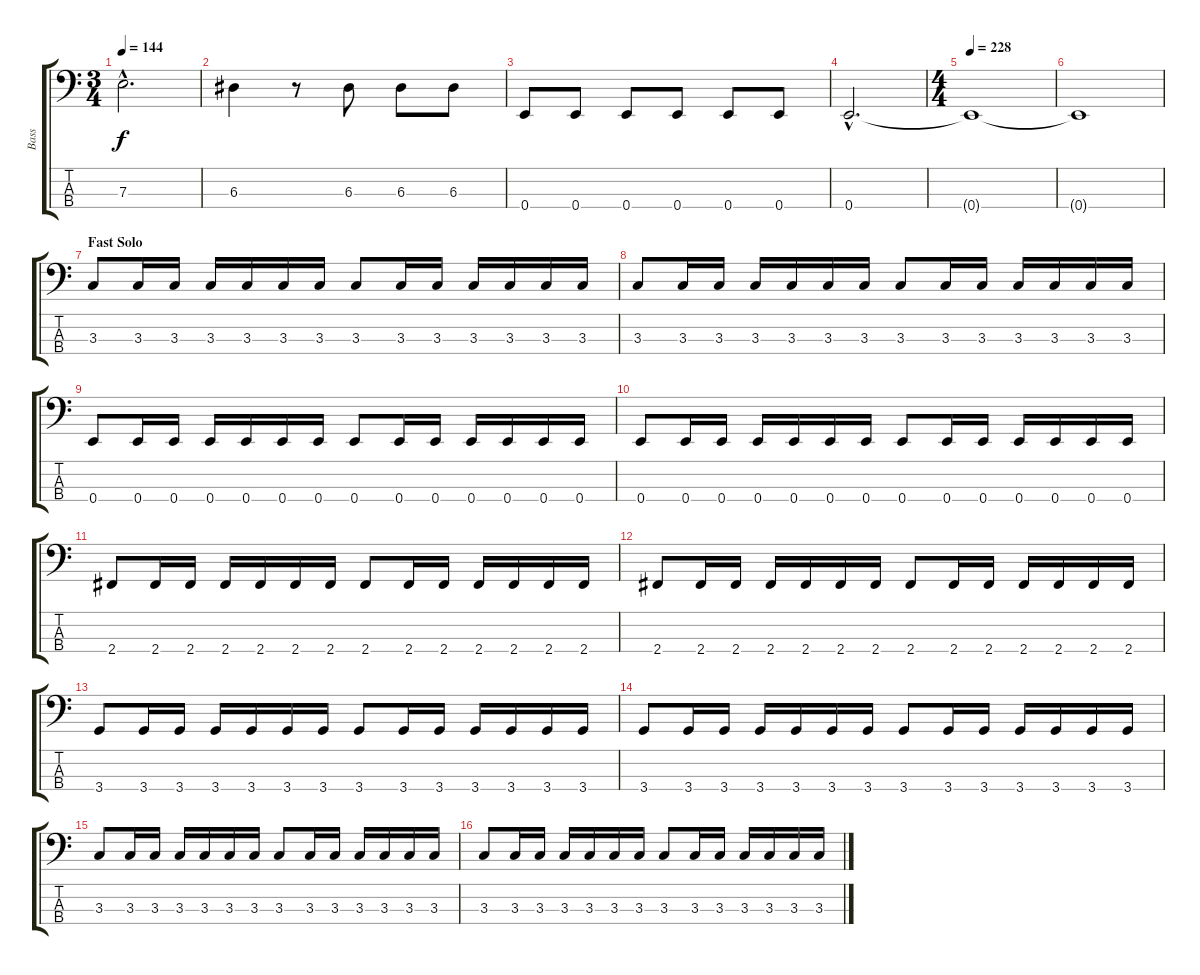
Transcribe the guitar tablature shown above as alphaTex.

\track ("Bass" "Bass") {instrument electricbasspick}
\staff {score tabs}
\tuning (G2 D2 A1 E1) {hide}
\ts (3 4)
\tempo 144
\clef f4
\ks c
7.3{hac}.2{d dy f} |
6.3.4 r.8 6.3.8 6.3.8 6.3.8 |
0.4.8 0.4.8 0.4.8 0.4.8 0.4.8 0.4.8 |
0.4{hac}.2{d} |
\ts (4 4)
\tempo 228
0.4{t}.1 |
0.4{t}.1 |
\section ("" "Fast Solo")
3.3.8 3.3.16 3.3.16 3.3.16 3.3.16 3.3.16 3.3.16 3.3.8 3.3.16 3.3.16 3.3.16 3.3.16 3.3.16 3.3.16 |
3.3.8 3.3.16 3.3.16 3.3.16 3.3.16 3.3.16 3.3.16 3.3.8 3.3.16 3.3.16 3.3.16 3.3.16 3.3.16 3.3.16 |
0.4.8 0.4.16 0.4.16 0.4.16 0.4.16 0.4.16 0.4.16 0.4.8 0.4.16 0.4.16 0.4.16 0.4.16 0.4.16 0.4.16 |
0.4.8 0.4.16 0.4.16 0.4.16 0.4.16 0.4.16 0.4.16 0.4.8 0.4.16 0.4.16 0.4.16 0.4.16 0.4.16 0.4.16 |
2.4.8 2.4.16 2.4.16 2.4.16 2.4.16 2.4.16 2.4.16 2.4.8 2.4.16 2.4.16 2.4.16 2.4.16 2.4.16 2.4.16 |
2.4.8 2.4.16 2.4.16 2.4.16 2.4.16 2.4.16 2.4.16 2.4.8 2.4.16 2.4.16 2.4.16 2.4.16 2.4.16 2.4.16 |
3.4.8 3.4.16 3.4.16 3.4.16 3.4.16 3.4.16 3.4.16 3.4.8 3.4.16 3.4.16 3.4.16 3.4.16 3.4.16 3.4.16 |
3.4.8 3.4.16 3.4.16 3.4.16 3.4.16 3.4.16 3.4.16 3.4.8 3.4.16 3.4.16 3.4.16 3.4.16 3.4.16 3.4.16 |
3.3.8 3.3.16 3.3.16 3.3.16 3.3.16 3.3.16 3.3.16 3.3.8 3.3.16 3.3.16 3.3.16 3.3.16 3.3.16 3.3.16 |
3.3.8 3.3.16 3.3.16 3.3.16 3.3.16 3.3.16 3.3.16 3.3.8 3.3.16 3.3.16 3.3.16 3.3.16 3.3.16 3.3.16
